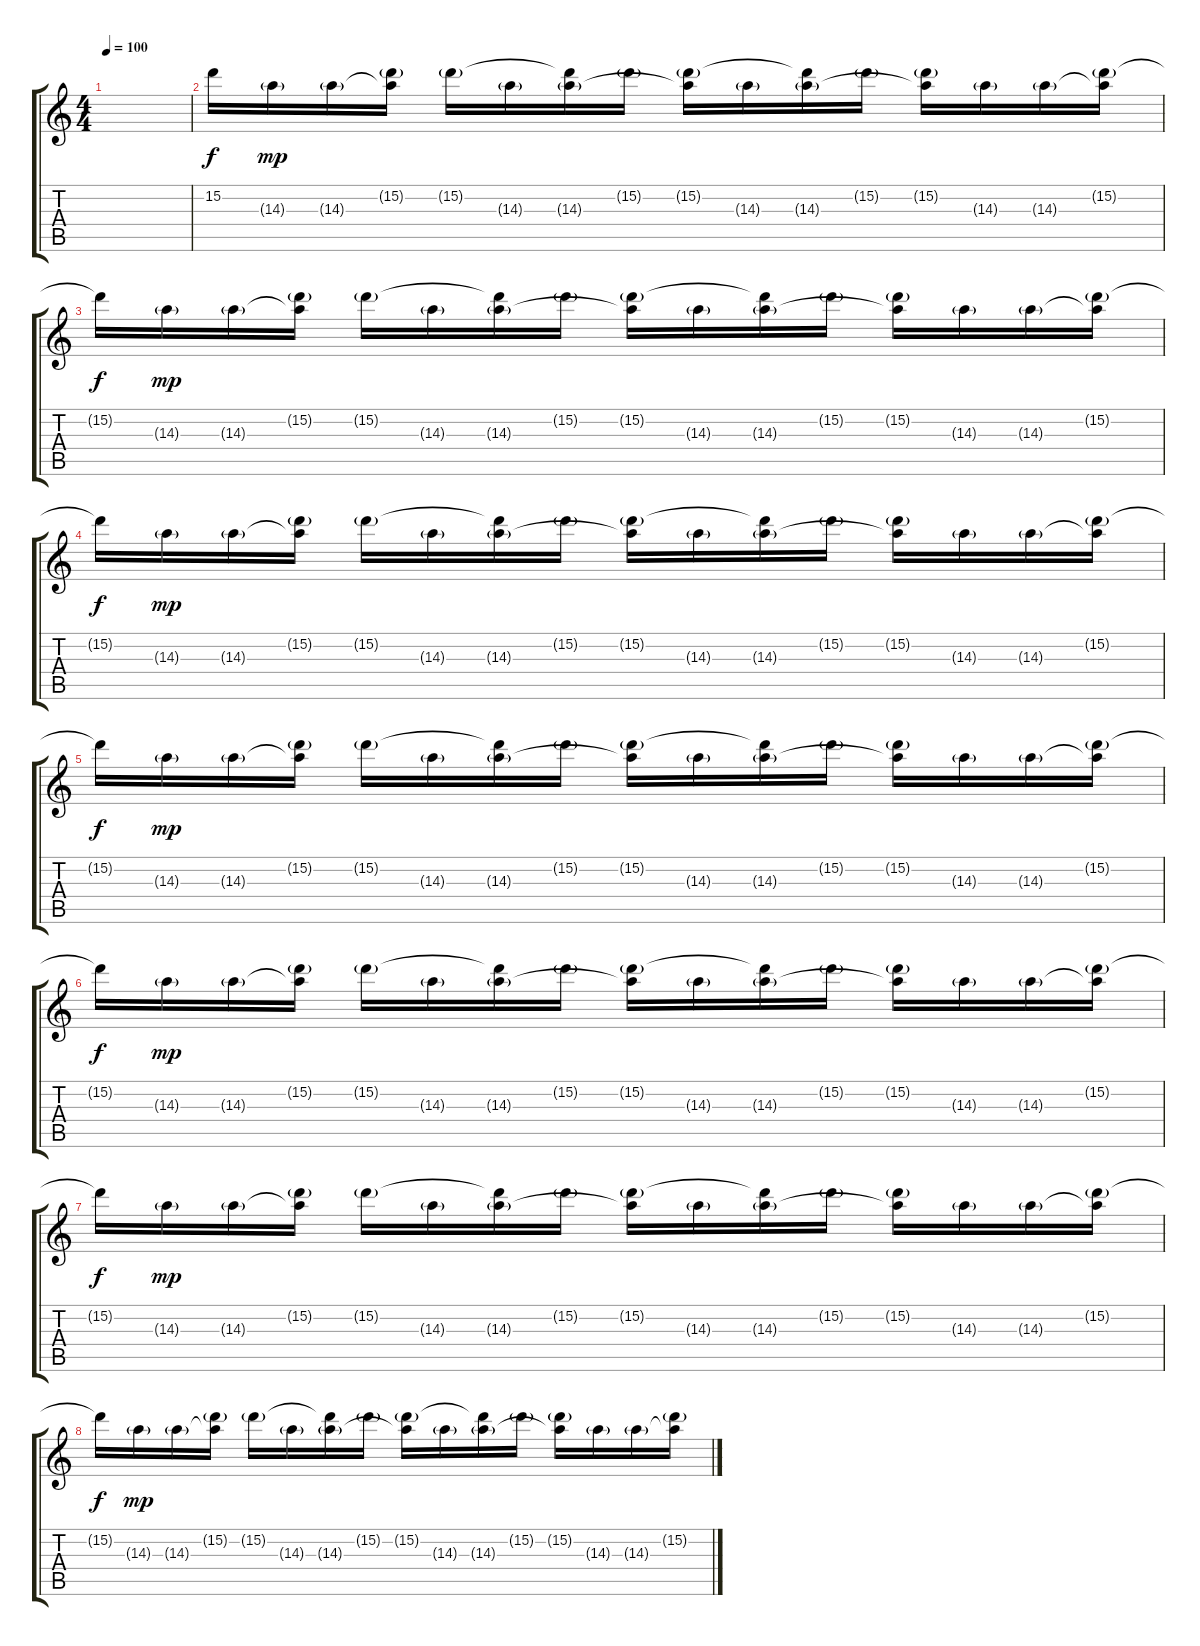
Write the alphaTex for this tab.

\track "" {instrument overdrivenguitar}
\staff {score tabs}
\tuning (E4 B3 G3 D3 A2 D2) {hide}
\ts (4 4)
\tempo 100
\clef g2
\ks c
|
15.2.16{dy f} 14.3{g}.16{dy mp} 14.3{g}.16 (15.2{g} 14.3{t}).16 15.2{g}.16 14.3{g}.16 (15.2{t} 14.3{g}).16 15.2{g}.16 (15.2{g} 14.3{t}).16 14.3{g}.16 (15.2{t} 14.3{g}).16 15.2{g}.16 (15.2{g} 14.3{t}).16 14.3{g}.16 14.3{g}.16 (15.2{g} 14.3{t}).16 |
15.2{t}.16{dy f} 14.3{g}.16{dy mp} 14.3{g}.16 (15.2{g} 14.3{t}).16 15.2{g}.16 14.3{g}.16 (15.2{t} 14.3{g}).16 15.2{g}.16 (15.2{g} 14.3{t}).16 14.3{g}.16 (15.2{t} 14.3{g}).16 15.2{g}.16 (15.2{g} 14.3{t}).16 14.3{g}.16 14.3{g}.16 (15.2{g} 14.3{t}).16 |
15.2{t}.16{dy f} 14.3{g}.16{dy mp} 14.3{g}.16 (15.2{g} 14.3{t}).16 15.2{g}.16 14.3{g}.16 (15.2{t} 14.3{g}).16 15.2{g}.16 (15.2{g} 14.3{t}).16 14.3{g}.16 (15.2{t} 14.3{g}).16 15.2{g}.16 (15.2{g} 14.3{t}).16 14.3{g}.16 14.3{g}.16 (15.2{g} 14.3{t}).16 |
15.2{t}.16{dy f} 14.3{g}.16{dy mp} 14.3{g}.16 (15.2{g} 14.3{t}).16 15.2{g}.16 14.3{g}.16 (15.2{t} 14.3{g}).16 15.2{g}.16 (15.2{g} 14.3{t}).16 14.3{g}.16 (15.2{t} 14.3{g}).16 15.2{g}.16 (15.2{g} 14.3{t}).16 14.3{g}.16 14.3{g}.16 (15.2{g} 14.3{t}).16 |
15.2{t}.16{dy f volume 5} 14.3{g}.16{dy mp} 14.3{g}.16 (15.2{g} 14.3{t}).16 15.2{g}.16 14.3{g}.16 (15.2{t} 14.3{g}).16 15.2{g}.16 (15.2{g} 14.3{t}).16 14.3{g}.16 (15.2{t} 14.3{g}).16 15.2{g}.16 (15.2{g} 14.3{t}).16 14.3{g}.16 14.3{g}.16 (15.2{g} 14.3{t}).16 |
15.2{t}.16{dy f} 14.3{g}.16{dy mp} 14.3{g}.16 (15.2{g} 14.3{t}).16 15.2{g}.16 14.3{g}.16 (15.2{t} 14.3{g}).16 15.2{g}.16 (15.2{g} 14.3{t}).16 14.3{g}.16 (15.2{t} 14.3{g}).16 15.2{g}.16 (15.2{g} 14.3{t}).16 14.3{g}.16 14.3{g}.16 (15.2{g} 14.3{t}).16 |
15.2{t}.16{dy f} 14.3{g}.16{dy mp} 14.3{g}.16 (15.2{g} 14.3{t}).16 15.2{g}.16 14.3{g}.16 (15.2{t} 14.3{g}).16 15.2{g}.16 (15.2{g} 14.3{t}).16 14.3{g}.16 (15.2{t} 14.3{g}).16 15.2{g}.16 (15.2{g} 14.3{t}).16 14.3{g}.16 14.3{g}.16 (15.2{g} 14.3{t}).16
